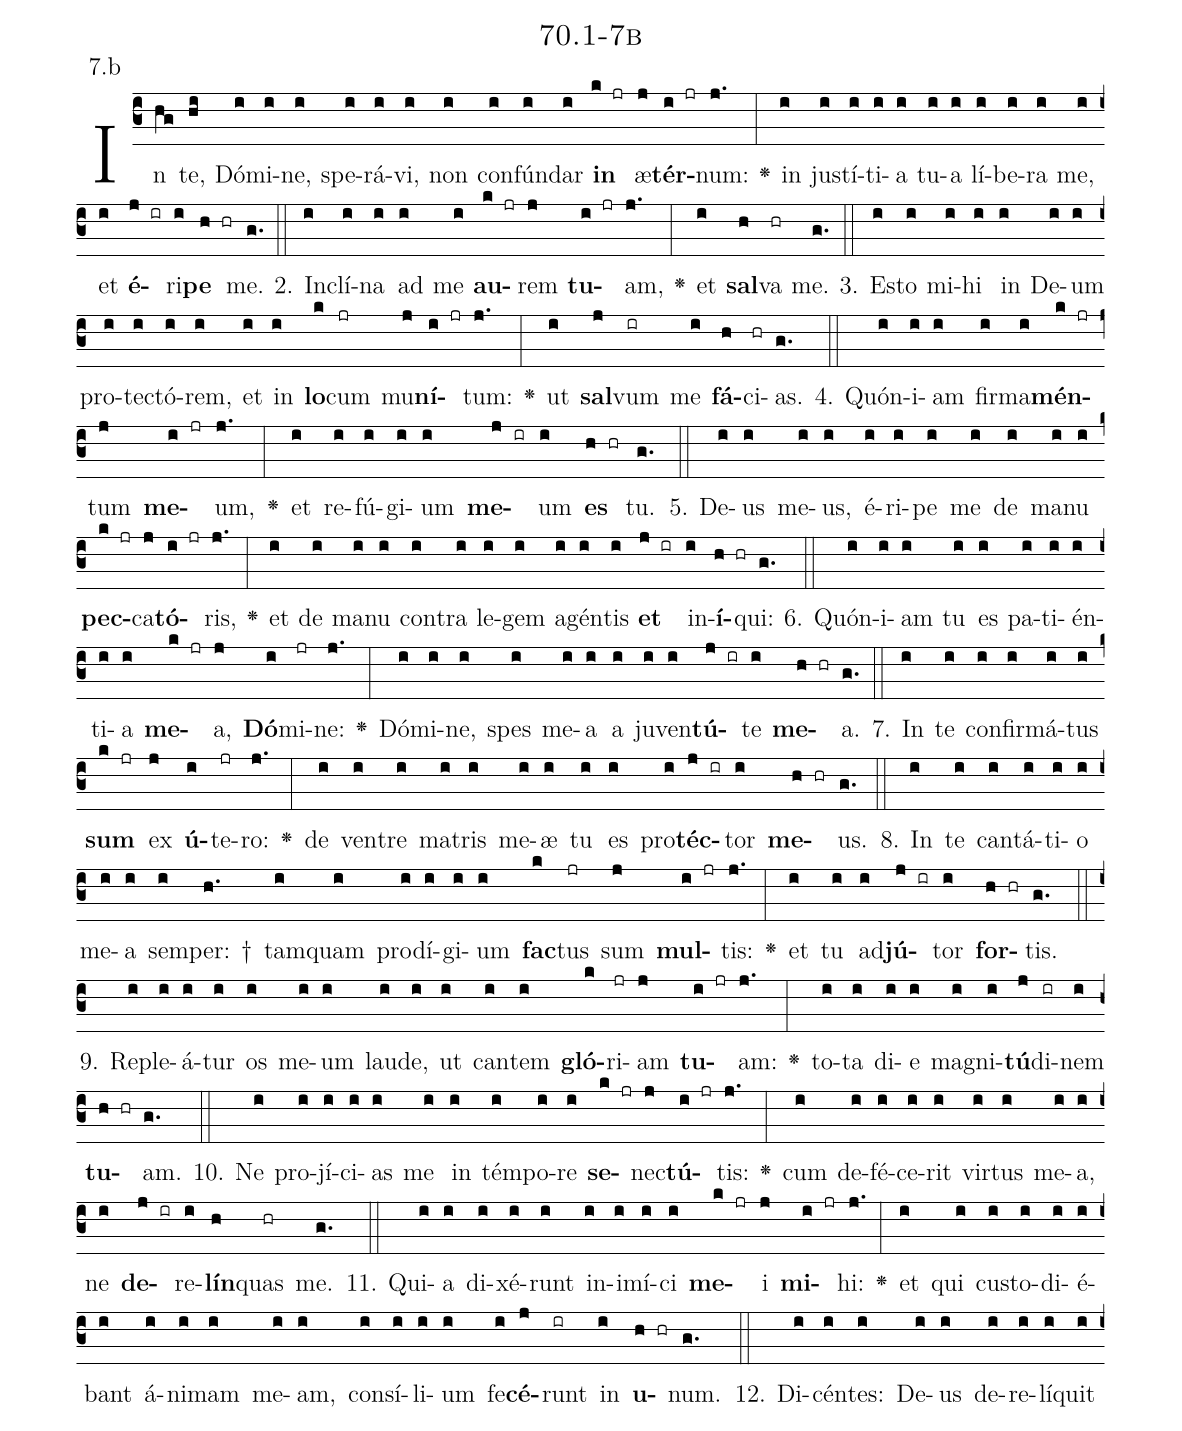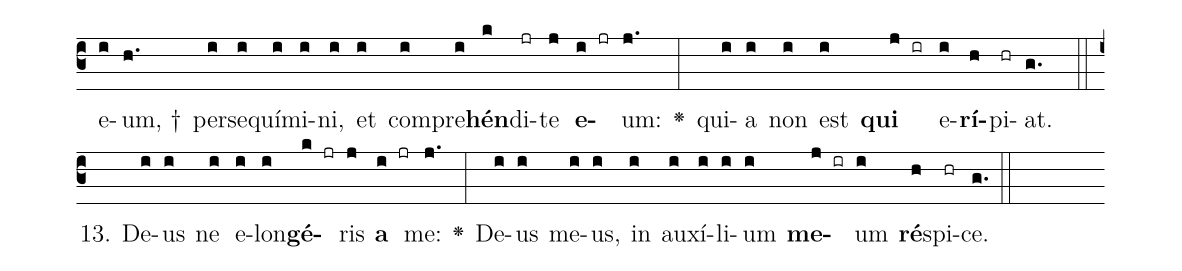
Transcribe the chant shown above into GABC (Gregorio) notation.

name: 70.1-7b;
annotation: 7.b;
%%
(c3)In(hg) te,(hi) Dó(i)mi(i)ne,(i) spe(i)rá(i)vi,(i) non(i) con(i)fún(i)dar(i) <b>in</b>(k jr) æ(j)<b>tér</b>(i jr)num:(j.) <v>\greheightstar</v>(:) in(i) jus(i)tí(i)ti(i)a(i) tu(i)a(i) lí(i)be(i)ra(i) me,(i) et(i) <b>é</b>(j ir)ri(i)<b>pe</b>(h hr) me.(g.) (::)
2. In(i)clí(i)na(i) ad(i) me(i) <b>au</b>(k jr)rem(j) <b>tu</b>(i jr)am,(j.) <v>\greheightstar</v>(:) et(i) <b>sal</b>(h)va(hr) me.(g.) (::)
3. Es(i)to(i) mi(i)hi(i) in(i) De(i)um(i) pro(i)tec(i)tó(i)rem,(i) et(i) in(i) <b>lo</b>(k)cum(jr) mu(j)<b>ní</b>(i jr)tum:(j.) <v>\greheightstar</v>(:) ut(i) <b>sal</b>(j)vum(ir) me(i) <b>fá</b>(h)ci(hr)as.(g.) (::)
4. Quón(i)i(i)am(i) fir(i)ma(i)<b>mén</b>(k jr)tum(j) <b>me</b>(i jr)um,(j.) <v>\greheightstar</v>(:) et(i) re(i)fú(i)gi(i)um(i) <b>me</b>(j ir)um(i) <b>es</b>(h hr) tu.(g.) (::)
5. De(i)us(i) me(i)us,(i) é(i)ri(i)pe(i) me(i) de(i) ma(i)nu(i) <b>pec</b>(k jr)ca(j)<b>tó</b>(i jr)ris,(j.) <v>\greheightstar</v>(:) et(i) de(i) ma(i)nu(i) con(i)tra(i) le(i)gem(i) a(i)gén(i)tis(i) <b>et</b>(j ir) in(i)<b>í</b>(h hr)qui:(g.) (::)
6. Quón(i)i(i)am(i) tu(i) es(i) pa(i)ti(i)én(i)ti(i)a(i) <b>me</b>(k jr)a,(j) <b>Dó</b>(i)mi(jr)ne:(j.) <v>\greheightstar</v>(:) Dó(i)mi(i)ne,(i) spes(i) me(i)a(i) a(i) ju(i)ven(i)<b>tú</b>(j ir)te(i) <b>me</b>(h hr)a.(g.) (::)
7. In(i) te(i) con(i)fir(i)má(i)tus(i) <b>sum</b>(k jr) ex(j) <b>ú</b>(i)te(jr)ro:(j.) <v>\greheightstar</v>(:) de(i) ven(i)tre(i) ma(i)tris(i) me(i)æ(i) tu(i) es(i) pro(i)<b>téc</b>(j ir)tor(i) <b>me</b>(h hr)us.(g.) (::)
8. In(i) te(i) can(i)tá(i)ti(i)o(i) me(i)a(i) sem(i)per: †(h.) tam(i)quam(i) prod(i)í(i)gi(i)um(i) <b>fac</b>(k)tus(jr) sum(j) <b>mul</b>(i jr)tis:(j.) <v>\greheightstar</v>(:) et(i) tu(i) ad(i)<b>jú</b>(j ir)tor(i) <b>for</b>(h hr)tis.(g.) (::)
9. Re(i)ple(i)á(i)tur(i) os(i) me(i)um(i) lau(i)de,(i) ut(i) can(i)tem(i) <b>gló</b>(k)ri(jr)am(j) <b>tu</b>(i jr)am:(j.) <v>\greheightstar</v>(:) to(i)ta(i) di(i)e(i) ma(i)gni(i)<b>tú</b>(j)di(ir)nem(i) <b>tu</b>(h hr)am.(g.) (::)
10. Ne(i) pro(i)jí(i)ci(i)as(i) me(i) in(i) tém(i)po(i)re(i) <b>se</b>(k jr)nec(j)<b>tú</b>(i jr)tis:(j.) <v>\greheightstar</v>(:) cum(i) de(i)fé(i)ce(i)rit(i) vir(i)tus(i) me(i)a,(i) ne(i) <b>de</b>(j ir)re(i)<b>lín</b>(h)quas(hr) me.(g.) (::)
11. Qui(i)a(i) di(i)xé(i)runt(i) in(i)i(i)mí(i)ci(i) <b>me</b>(k jr)i(j) <b>mi</b>(i jr)hi:(j.) <v>\greheightstar</v>(:) et(i) qui(i) cus(i)to(i)di(i)é(i)bant(i) á(i)ni(i)mam(i) me(i)am,(i) con(i)sí(i)li(i)um(i) fe(i)<b>cé</b>(j)runt(ir) in(i) <b>u</b>(h hr)num.(g.) (::)
12. Di(i)cén(i)tes:(i) De(i)us(i) de(i)re(i)lí(i)quit(i) e(i)um, †(h.) per(i)se(i)quí(i)mi(i)ni,(i) et(i) com(i)pre(i)<b>hén</b>(k)di(jr)te(j) <b>e</b>(i jr)um:(j.) <v>\greheightstar</v>(:) qui(i)a(i) non(i) est(i) <b>qui</b>(j ir) e(i)<b>rí</b>(h)pi(hr)at.(g.) (::)
13. De(i)us(i) ne(i) e(i)lon(i)<b>gé</b>(k jr)ris(j) <b>a</b>(i jr) me:(j.) <v>\greheightstar</v>(:) De(i)us(i) me(i)us,(i) in(i) au(i)xí(i)li(i)um(i) <b>me</b>(j ir)um(i) <b>ré</b>(h)spi(hr)ce.(g.) (::)
